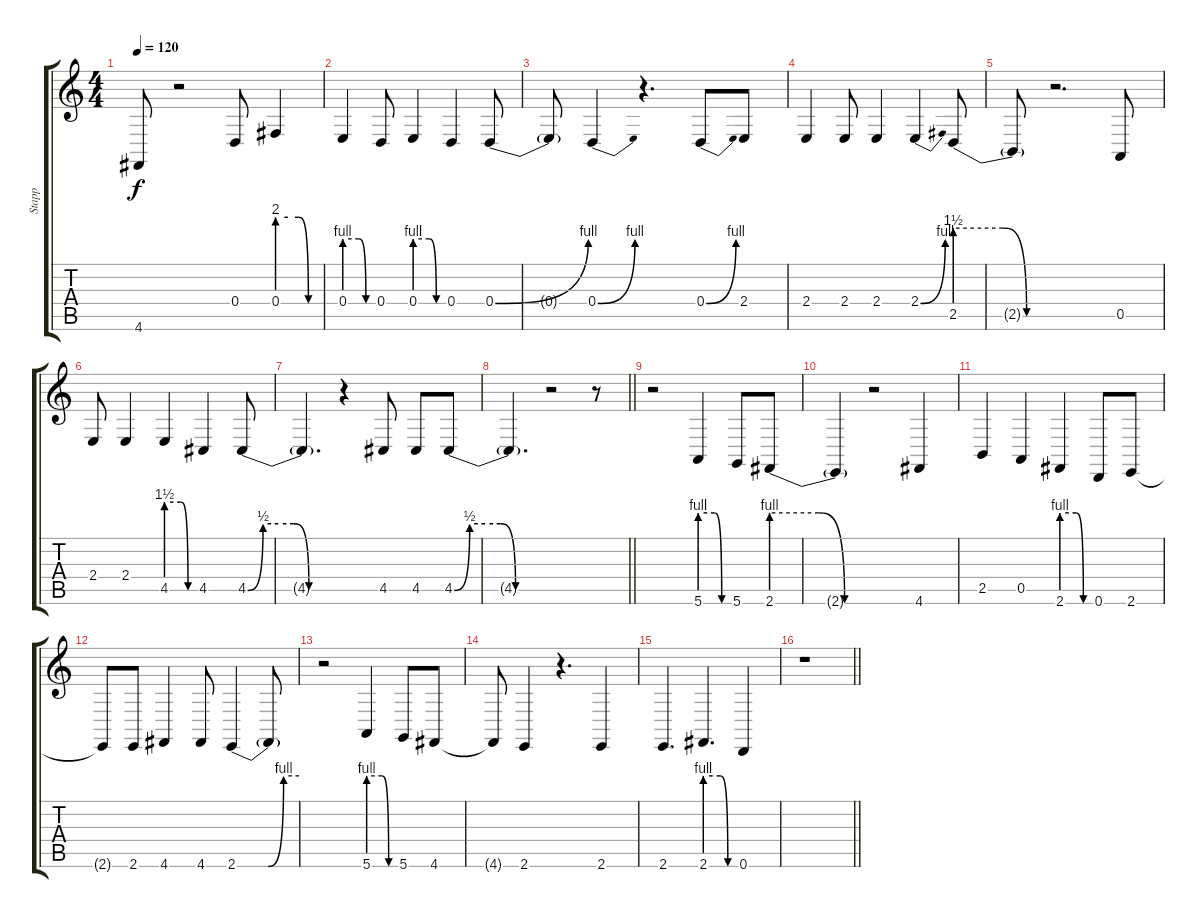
\track ("Stapp" "Stapp") {instrument cello}
\staff {score tabs}
\tuning (E4 B3 G3 D3 A2 D2) {hide}
\ts (4 4)
\tempo 120
\clef g2
\ks c
4.6{t}.8{dy f} r.2 0.4.8 0.4{be (custom 0 8 15 8 30 8 44 0 60 0)}.4 |
0.4{be (custom 0 4 30 4 45 0 60 0)}.4 0.4.8 0.4{be (custom 0 4 30 4 45 0 60 0)}.4 0.4.4 0.4{be (bend 0 0 60 4)}.8 |
0.4{t}.8 0.4{be (bend 0 0 60 4)}.4 r.4{d} 0.4{be (bend 0 0 60 4)}.8 2.4.8 |
2.4.4 2.4.8 2.4.4 2.4{be (bend 0 0 60 4)}.4 2.5{be (custom 0 6 30 6 45 0 60 0)}.8 |
2.5{t}.8 r.2{d} 0.5.8 |
2.4.8 2.4.4 4.5{be (custom 0 6 15 6 30 6 45 0 60 0)}.4 4.5.4 4.5{be (custom 0 0 10 2 20 2 30 2 40 0 60 0)}.8 |
4.5{t}.4{d} r.4 4.5.8 4.5.8 4.5{be (custom 0 0 10 2 20 2 30 2 40 0 60 0)}.8 |
\barLineRight lightlight
4.5{t}.4{d} r.2 r.8 |
r.2 5.6{be (custom 0 4 15 4 30 4 45 0 60 0)}.4 5.6.8 2.6{be (custom 0 4 29 4 45 0 60 0)}.8 |
2.6{t}.4 r.2 4.6.4 |
2.5.4 0.5.4 2.6{be (custom 0 4 15 4 30 4 45 0 60 0)}.4 0.6.8 2.6.8 |
2.6{t}.8 2.6.8 4.6.4 4.6.8 2.6{be (custom 0 0 30 0 45 4 60 4)}.4 2.6{t}.8 |
r.2 5.6{be (custom 0 4 30 4 45 0 60 0)}.4 5.6.8 4.6.8 |
4.6{t}.8 2.6.4 r.4{d} 2.6.4 |
2.6.4{d} 2.6{be (custom 0 4 15 4 30 4 45 0 60 0)}.4{d} 0.6.4 |
\barLineRight lightlight
r.1
